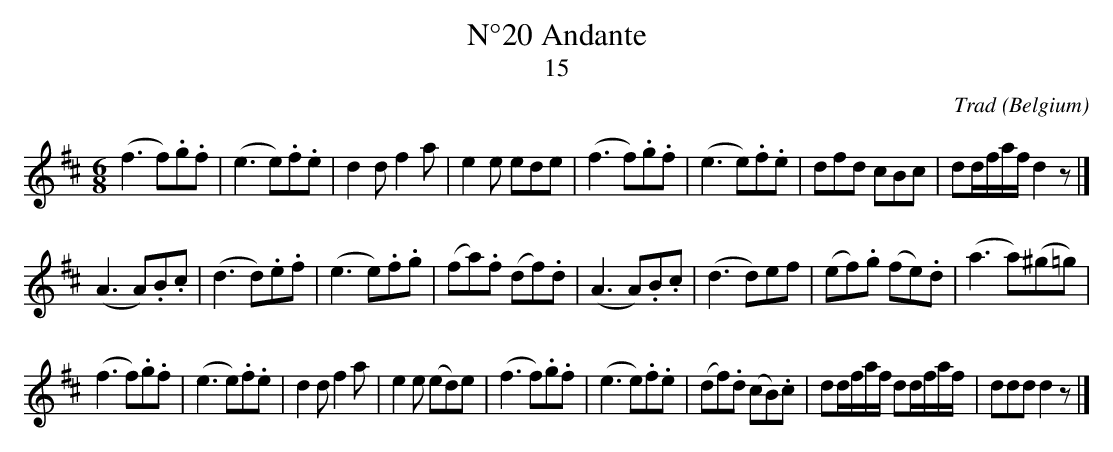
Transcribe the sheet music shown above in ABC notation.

X:1
T:N°20 Andante
T:15
C:Trad
O:Belgium
M:6/8
L:1/8
K:Dmaj
(f3 f).g.f|(e3 e).f.e|d2d f2a|e2e ede|(f3 f).g.f|(e3 e).f.e|dfd cBc|dd/f/a/f/ d2z|]
(A3 A).B.c|(d3 d).e.f|(e3 e).f.g|(fa).f (df).d|(A3 A).B.c|(d3 d)ef|(ef).g (fe).d|(a3 a)(^g=g)|
(f3 f).g.f|(e3 e).f.e|d2d f2a|e2e (ed)e|(f3 f).g.f|(e3 e).f.e|(df).d (cB).c|dd/f/a/f/ dd/f/a/f/|ddd d2z|]
